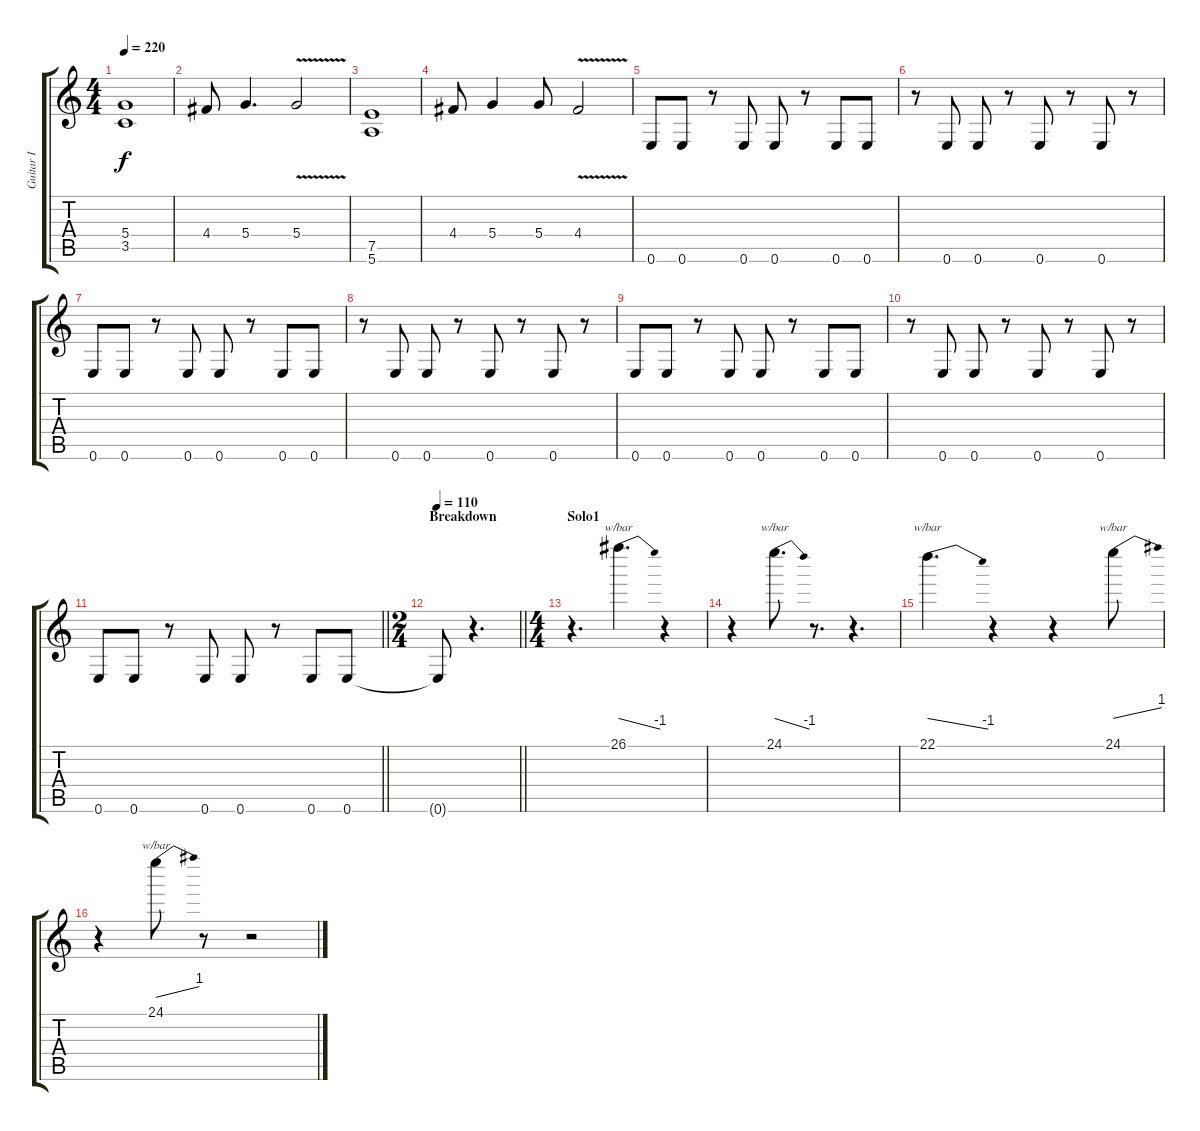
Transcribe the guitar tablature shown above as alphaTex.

\track ("Guitar I" "Guitar I") {instrument distortionguitar}
\staff {score tabs}
\tuning (E4 B3 G3 D3 A2 E2) {hide}
\ts (4 4)
\tempo 220
\clef g2
\ks c
(5.4 3.5).1{dy f} |
4.4.8 5.4.4{d} 5.4{v}.2 |
(7.5 5.6).1 |
4.4.8 5.4.4 5.4.8 4.4{v}.2 |
0.6.8 0.6.8 r.8 0.6.8 0.6.8 r.8 0.6.8 0.6.8 |
r.8 0.6.8 0.6.8 r.8 0.6.8 r.8 0.6.8 r.8 |
0.6.8 0.6.8 r.8 0.6.8 0.6.8 r.8 0.6.8 0.6.8 |
r.8 0.6.8 0.6.8 r.8 0.6.8 r.8 0.6.8 r.8 |
0.6.8 0.6.8 r.8 0.6.8 0.6.8 r.8 0.6.8 0.6.8 |
r.8 0.6.8 0.6.8 r.8 0.6.8 r.8 0.6.8 r.8 |
\barLineRight lightlight
0.6.8 0.6.8 r.8 0.6.8 0.6.8 r.8 0.6.8 0.6.8 |
\ts (2 4)
\section ("" "Breakdown")
\tempo 110
\barLineRight lightlight
0.6{t}.8 r.4{d} |
\ts (4 4)
\section ("" "Solo1")
r.4{d balance 8} 26.1.4{d tbe (dive default 0 0 60 -4)} r.4 |
r.4 24.1.8{d tbe (dive default 0 0 60 -4)} r.8{d} r.4{d} |
22.1.4{d tbe (dive default 0 0 60 -4)} r.4 r.4 24.1.8{tbe (dive default 0 0 60 4)} |
r.4 24.1.8{tbe (dive default 0 0 60 4)} r.8 r.2
